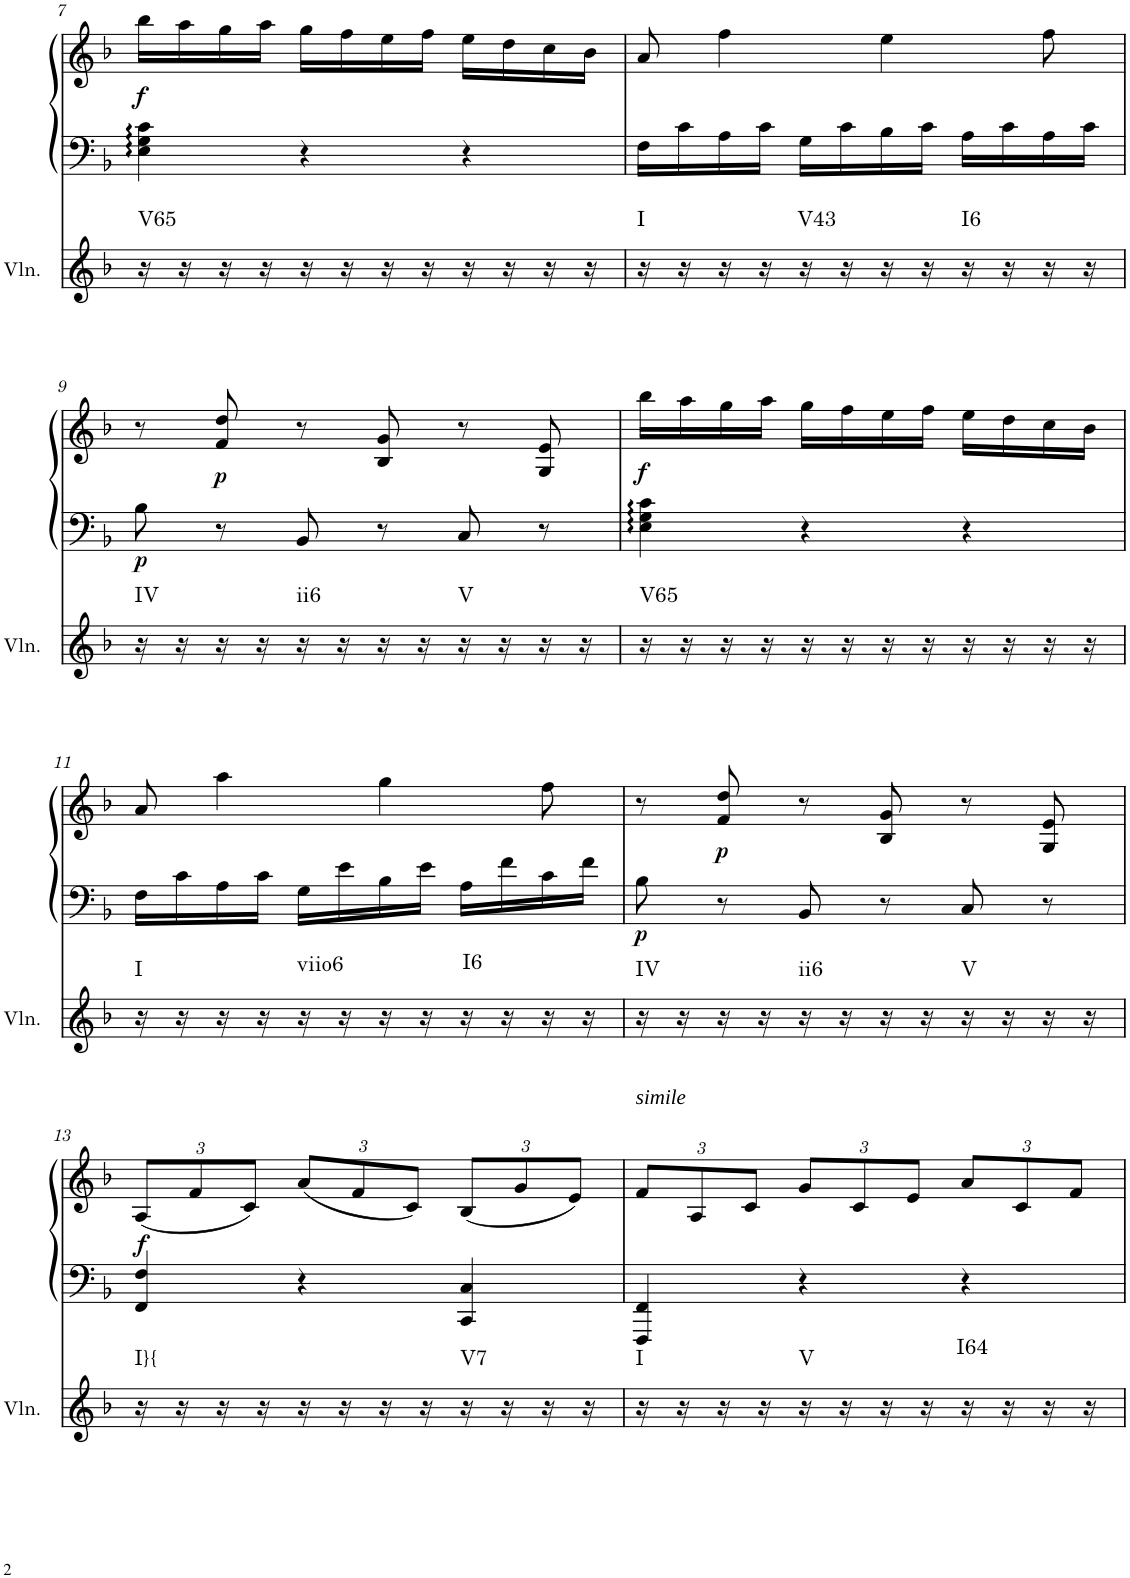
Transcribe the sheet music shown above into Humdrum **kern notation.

**kern	**harte	**kern	**kern	**dynam
*part2	*part2	*part1	*part1	*part1
*staff3	*	*staff2	*staff1	*staff1/2
*I"Violin	*	*I"Klavier linke Hand	*	*
*I'Vln.	*	*	*	*
!!LO:PB:g=z
*clefG2	*	*clefF4	*clefG2	*
*k[b-]	*	*k[b-]	*k[b-]	*
*M3/4	*	*M3/4	*M3/4	*
=7	=7	=7	=7	=7
!	!LO:H:kt=V65	!	!	!LO:DY:b
16r	N	4E\ 4G\ 4c\	16bb-\LL	f
16r	.	.	16aa\	.
16r	.	.	16gg\	.
16r	.	.	16aa\JJ	.
16r	.	4r	16gg\LL	.
16r	.	.	16ff\	.
16r	.	.	16ee\	.
16r	.	.	16ff\JJ	.
16r	.	4r	16ee\LL	.
16r	.	.	16dd\	.
16r	.	.	16cc\	.
16r	.	.	16b-\JJ	.
=8	=8	=8	=8	=8
!	!LO:H:kt=I	!	!	!
16r	N	16F\LL	8a/	.
16r	.	16c\	.	.
16r	.	16A\	4ff\	.
16r	.	16c\JJ	.	.
!	!LO:H:kt=V43	!	!	!
16r	N	16G\LL	.	.
16r	.	16c\	.	.
16r	.	16B-\	4ee\	.
16r	.	16c\JJ	.	.
!	!LO:H:kt=I6	!	!	!
16r	N	16A\LL	.	.
16r	.	16c\	.	.
16r	.	16A\	8ff\	.
16r	.	16c\JJ	.	.
!!LO:LB:g=z
=9	=9	=9	=9	=9
!	!LO:H:kt=IV	!	!	!LO:DY:b=2
16r	N	8B-\	8r	p
16r	.	.	.	.
!	!	!	!	!LO:DY:b
16r	.	8r	8f/ 8dd/	p
16r	.	.	.	.
!	!LO:H:kt=ii6	!	!	!
16r	N	8BB-/	8r	.
16r	.	.	.	.
16r	.	8r	8B-/ 8g/	.
16r	.	.	.	.
!	!LO:H:kt=V	!	!	!
16r	N	8C/	8r	.
16r	.	.	.	.
16r	.	8r	8G/ 8e/	.
16r	.	.	.	.
=10	=10	=10	=10	=10
!	!LO:H:kt=V65	!	!	!LO:DY:b
16r	N	4E\ 4G\ 4c\	16bb-\LL	f
16r	.	.	16aa\	.
16r	.	.	16gg\	.
16r	.	.	16aa\JJ	.
16r	.	4r	16gg\LL	.
16r	.	.	16ff\	.
16r	.	.	16ee\	.
16r	.	.	16ff\JJ	.
16r	.	4r	16ee\LL	.
16r	.	.	16dd\	.
16r	.	.	16cc\	.
16r	.	.	16b-\JJ	.
!!LO:LB:g=z
=11	=11	=11	=11	=11
!	!LO:H:kt=I	!	!	!
16r	N	16F\LL	8a/	.
16r	.	16c\	.	.
16r	.	16A\	4aa\	.
16r	.	16c\JJ	.	.
!	!LO:H:kt=viio6	!	!	!
16r	N	16G\LL	.	.
16r	.	16e\	.	.
16r	.	16B-\	4gg\	.
16r	.	16e\JJ	.	.
!	!LO:H:kt=I6	!	!	!
16r	N	16A\LL	.	.
16r	.	16f\	.	.
16r	.	16c\	8ff\	.
16r	.	16f\JJ	.	.
=12	=12	=12	=12	=12
!	!LO:H:kt=IV	!	!	!LO:DY:b=2
16r	N	8B-\	8r	p
16r	.	.	.	.
!	!	!	!	!LO:DY:b
16r	.	8r	8f/ 8dd/	p
16r	.	.	.	.
!	!LO:H:kt=ii6	!	!	!
16r	N	8BB-/	8r	.
16r	.	.	.	.
16r	.	8r	8B-/ 8g/	.
16r	.	.	.	.
!	!LO:H:kt=V	!	!	!
16r	N	8C/	8r	.
16r	.	.	.	.
16r	.	8r	8G/ 8e/	.
16r	.	.	.	.
!!LO:LB:g=z
=13	=13	=13	=13	=13
*	*	*	*Xbrackettup	*
!	!LO:H:kt=I}{	!	!	!LO:DY:a=2
16r	N	4FF/ 4F/	(12A/L	f
16r	.	.	.	.
.	.	.	12f/	.
16r	.	.	.	.
.	.	.	12c/J)	.
16r	.	.	.	.
16r	.	4r	(12a/L	.
16r	.	.	.	.
.	.	.	12f/	.
16r	.	.	.	.
.	.	.	12c/J)	.
16r	.	.	.	.
!	!LO:H:kt=V7	!	!	!
16r	N	4CC/ 4C/	(12B-/L	.
16r	.	.	.	.
.	.	.	12g/	.
16r	.	.	.	.
.	.	.	12e/J)	.
16r	.	.	.	.
=14	=14	=14	=14	=14
!	!LO:H:kt=I	!	!LO:TX:a:i:t=simile	!
16r	N	4FFF/ 4FF/	12f/L	.
16r	.	.	.	.
.	.	.	12A/	.
16r	.	.	.	.
.	.	.	12c/J	.
16r	.	.	.	.
!	!LO:H:kt=V	!	!	!
16r	N	4r	12g/L	.
16r	.	.	.	.
.	.	.	12c/	.
16r	.	.	.	.
.	.	.	12e/J	.
16r	.	.	.	.
!	!LO:H:kt=I64	!	!	!
16r	N	4r	12a/L	.
16r	.	.	.	.
.	.	.	12c/	.
16r	.	.	.	.
.	.	.	12f/J	.
16r	.	.	.	.
=	=	=	=	=
*-	*-	*-	*-	*-
